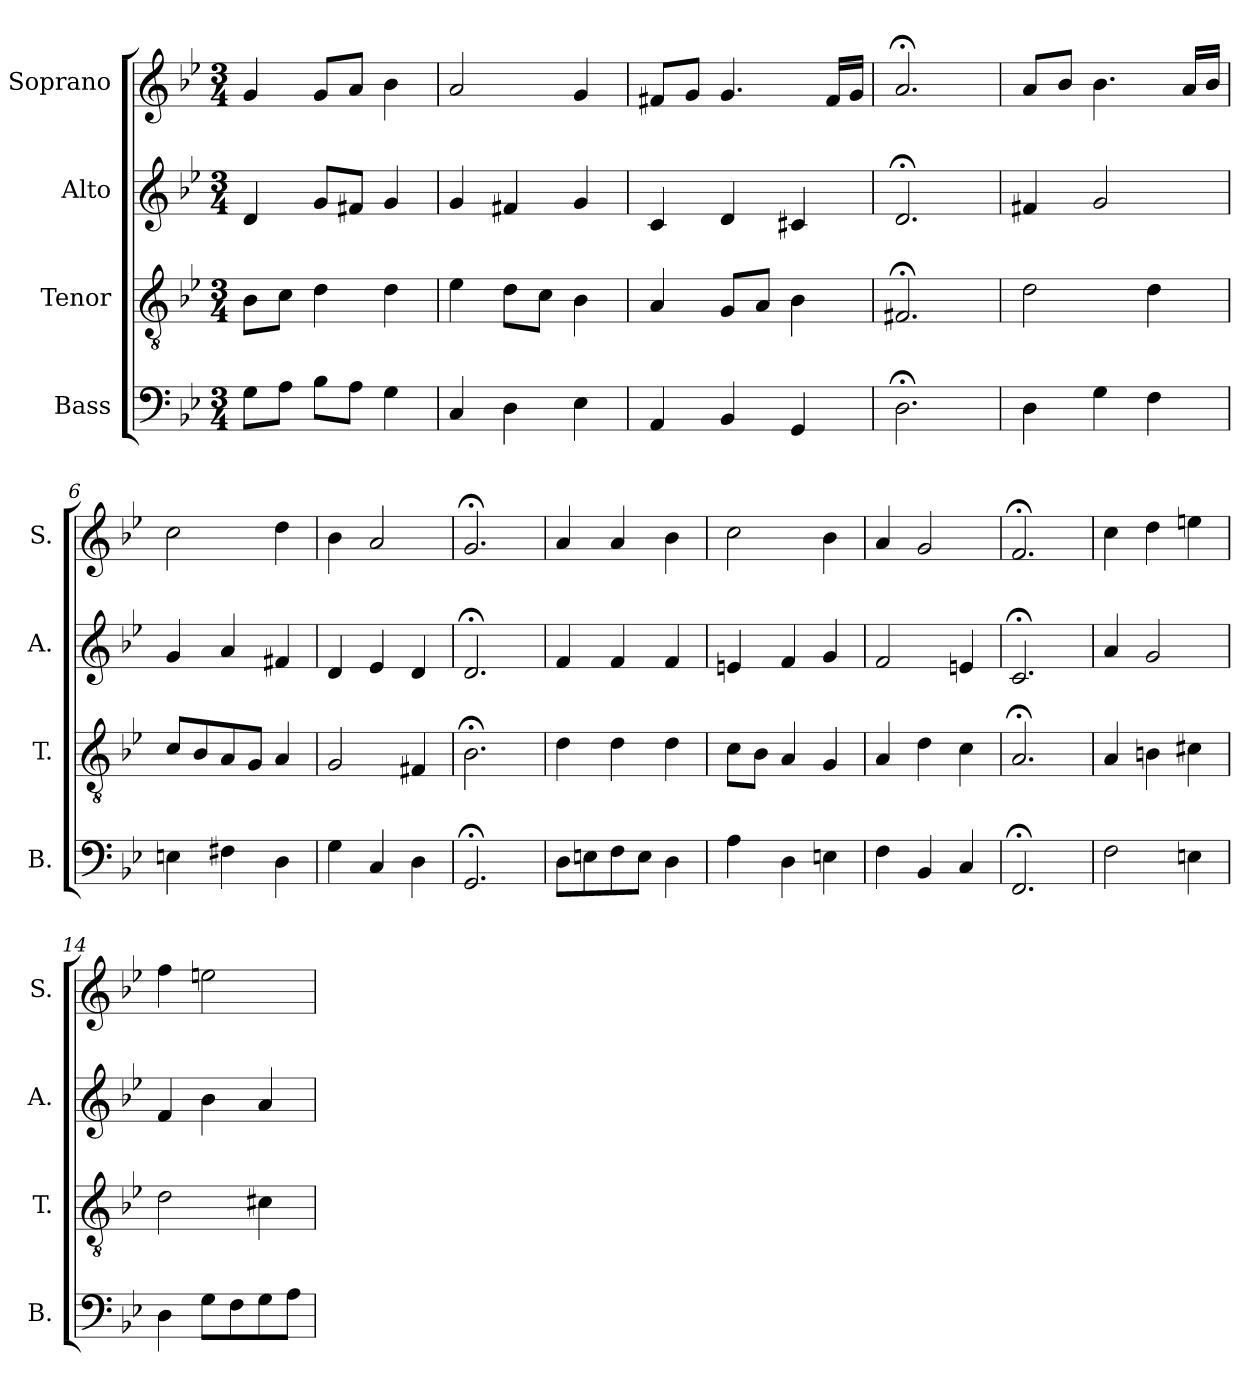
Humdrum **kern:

**kern	**kern	**kern	**kern
*part4	*part3	*part2	*part1
*staff4	*staff3	*staff2	*staff1
*I"Bass	*I"Tenor	*I"Alto	*I"Soprano
*I'B.	*I'T.	*I'A.	*I'S.
*clefF4	*clefGv2	*clefG2	*clefG2
*	*ITrd7c12	*	*
*k[b-e-]	*k[b-e-]	*k[b-e-]	*k[b-e-]
*B-:	*B-:	*B-:	*B-:
*M3/4	*M3/4	*M3/4	*M3/4
=1	=1	=1	=1
8G\L	8BB-\L	4d/	4g/
8A\J	8C\J	.	.
8B-\L	4D\	8g/L	8g/L
8A\J	.	8f#X/J	8a/J
4G\	4D\	4g/	4b-\
=2	=2	=2	=2
4C/	4E-\	4g/	2a/
4D\	8D\L	4f#X/	.
.	8C\J	.	.
4E-\	4BB-\	4g/	4g/
=3	=3	=3	=3
4AA/	4AA/	4c/	8f#X/L
.	.	.	8g/J
4BB-/	8GG/L	4d/	4.g/
.	8AA/J	.	.
4GG/	4BB-\	4c#X/	.
.	.	.	16f#/LL
.	.	.	16g/JJ
=4	=4	=4	=4
2.D;<\	2.FF#X;</	2.d;</	2.a;</
=5	=5	=5	=5
4D\	2D\	4f#X/	8a/L
.	.	.	8b-/J
4G\	.	2g/	4.b-\
4F\	4D\	.	.
.	.	.	16a/LL
.	.	.	16b-/JJ
=6	=6	=6	=6
4En\	8C/L	4g/	2cc\
.	8BB-/	.	.
4F#X\	8AA/	4a/	.
.	8GG/J	.	.
4D\	4AA/	4f#X/	4dd\
!!LO:LB:g=z
=7	=7	=7	=7
4G\	2GG/	4d/	4b-\
4C/	.	4e-/	2a/
4D\	4FF#X/	4d/	.
=8	=8	=8	=8
2.GG;</	2.BB-;<\	2.d;</	2.g;</
=9	=9	=9	=9
8D\L	4D\	4f/	4a/
8En\	.	.	.
8F\	4D\	4f/	4a/
8E\J	.	.	.
4D\	4D\	4f/	4b-\
=10	=10	=10	=10
4A\	8C\L	4en/	2cc\
.	8BB-\J	.	.
4D\	4AA/	4f/	.
4En\	4GG/	4g/	4b-\
=11	=11	=11	=11
4F\	4AA/	2f/	4a/
4BB-/	4D\	.	2g/
4C/	4C\	4en/	.
=12	=12	=12	=12
2.FF;</	2.AA;</	2.c;</	2.f;</
=13	=13	=13	=13
2F\	4AA/	4a/	4cc\
.	4BBn\	2g/	4dd\
4En\	4C#X\	.	4een\
!!LO:PB:g=z
=14	=14	=14	=14
4D\	2D\	4f/	4ff\
8G\L	.	4b-\	2een\
8F\	.	.	.
8G\	4C#X\	4a/	.
8A\J	.	.	.
=	=	=	=
*-	*-	*-	*-
